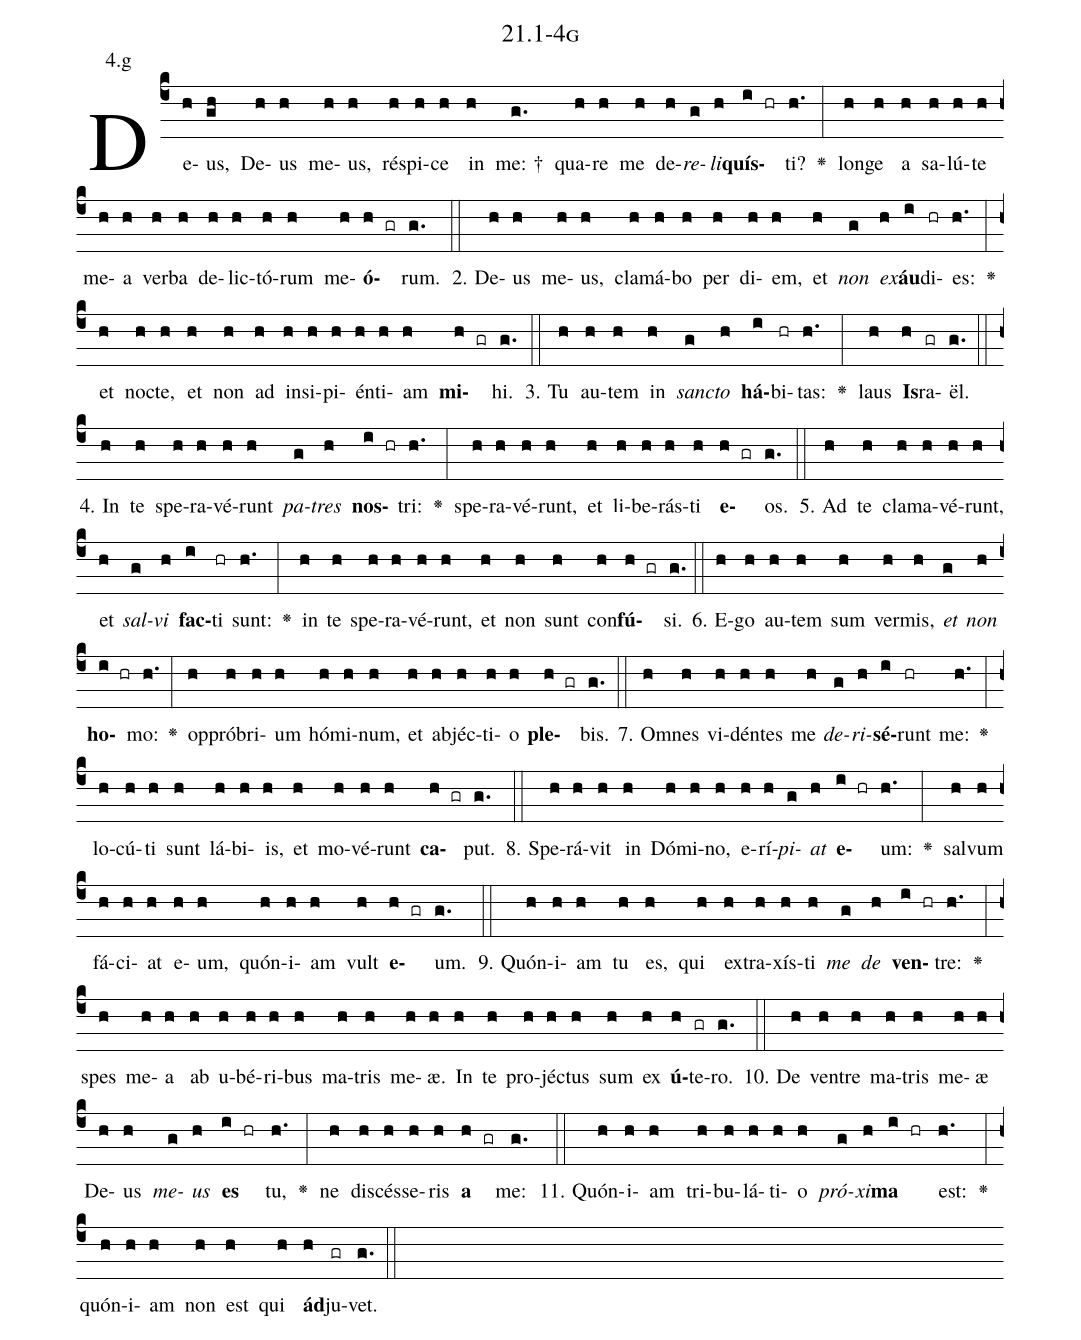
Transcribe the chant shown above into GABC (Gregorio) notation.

name: 21.1-4g;
annotation: 4.g;
%%
(c4)De(h)us,(gh) De(h)us(h) me(h)us,(h) ré(h)spi(h)ce(h) in(h) me: †(g.) qua(h)re(h) me(h) de(h)<i>re</i>(g)<i>li</i>(h)<b>quís</b>(i hr)ti?(h.) <v>\greheightstar</v>(:) lon(h)ge(h) a(h) sa(h)lú(h)te(h) me(h)a(h) ver(h)ba(h) de(h)lic(h)tó(h)rum(h) me(h)<b>ó</b>(h gr)rum.(g.) (::)
2. De(h)us(h) me(h)us,(h) cla(h)má(h)bo(h) per(h) di(h)em,(h) et(h) <i>non</i>(g) <i>ex</i>(h)<b>áu</b>(i)di(hr)es:(h.) <v>\greheightstar</v>(:) et(h) noc(h)te,(h) et(h) non(h) ad(h) in(h)si(h)pi(h)én(h)ti(h)am(h) <b>mi</b>(h gr)hi.(g.) (::)
3. Tu(h) au(h)tem(h) in(h) <i>sanc</i>(g)<i>to</i>(h) <b>há</b>(i)bi(hr)tas:(h.) <v>\greheightstar</v>(:) laus(h) <b>Is</b>(h)ra(gr)ël.(g.) (::)
4. In(h) te(h) spe(h)ra(h)vé(h)runt(h) <i>pa</i>(g)<i>tres</i>(h) <b>nos</b>(i hr)tri:(h.) <v>\greheightstar</v>(:) spe(h)ra(h)vé(h)runt,(h) et(h) li(h)be(h)rás(h)ti(h) <b>e</b>(h gr)os.(g.) (::)
5. Ad(h) te(h) cla(h)ma(h)vé(h)runt,(h) et(h) <i>sal</i>(g)<i>vi</i>(h) <b>fac</b>(i)ti(hr) sunt:(h.) <v>\greheightstar</v>(:) in(h) te(h) spe(h)ra(h)vé(h)runt,(h) et(h) non(h) sunt(h) con(h)<b>fú</b>(h gr)si.(g.) (::)
6. E(h)go(h) au(h)tem(h) sum(h) ver(h)mis,(h) <i>et</i>(g) <i>non</i>(h) <b>ho</b>(i hr)mo:(h.) <v>\greheightstar</v>(:) op(h)pró(h)bri(h)um(h) hó(h)mi(h)num,(h) et(h) ab(h)jéc(h)ti(h)o(h) <b>ple</b>(h gr)bis.(g.) (::)
7. Om(h)nes(h) vi(h)dén(h)tes(h) me(h) <i>de</i>(g)<i>ri</i>(h)<b>sé</b>(i)runt(hr) me:(h.) <v>\greheightstar</v>(:) lo(h)cú(h)ti(h) sunt(h) lá(h)bi(h)is,(h) et(h) mo(h)vé(h)runt(h) <b>ca</b>(h gr)put.(g.) (::)
8. Spe(h)rá(h)vit(h) in(h) Dó(h)mi(h)no,(h) e(h)rí(h)<i>pi</i>(g)<i>at</i>(h) <b>e</b>(i hr)um:(h.) <v>\greheightstar</v>(:) sal(h)vum(h) fá(h)ci(h)at(h) e(h)um,(h) quón(h)i(h)am(h) vult(h) <b>e</b>(h gr)um.(g.) (::)
9. Quón(h)i(h)am(h) tu(h) es,(h) qui(h) ex(h)tra(h)xís(h)ti(h) <i>me</i>(g) <i>de</i>(h) <b>ven</b>(i hr)tre:(h.) <v>\greheightstar</v>(:) spes(h) me(h)a(h) ab(h) u(h)bé(h)ri(h)bus(h) ma(h)tris(h) me(h)æ.(h) In(h) te(h) pro(h)jéc(h)tus(h) sum(h) ex(h) <b>ú</b>(h)te(gr)ro.(g.) (::)
10. De(h) ven(h)tre(h) ma(h)tris(h) me(h)æ(h) De(h)us(h) <i>me</i>(g)<i>us</i>(h) <b>es</b>(i hr) tu,(h.) <v>\greheightstar</v>(:) ne(h) di(h)scés(h)se(h)ris(h) <b>a</b>(h gr) me:(g.) (::)
11. Quón(h)i(h)am(h) tri(h)bu(h)lá(h)ti(h)o(h) <i>pró</i>(g)<i>xi</i>(h)<b>ma</b>(i hr) est:(h.) <v>\greheightstar</v>(:) quón(h)i(h)am(h) non(h) est(h) qui(h) <b>ád</b>(h)ju(gr)vet.(g.) (::)
